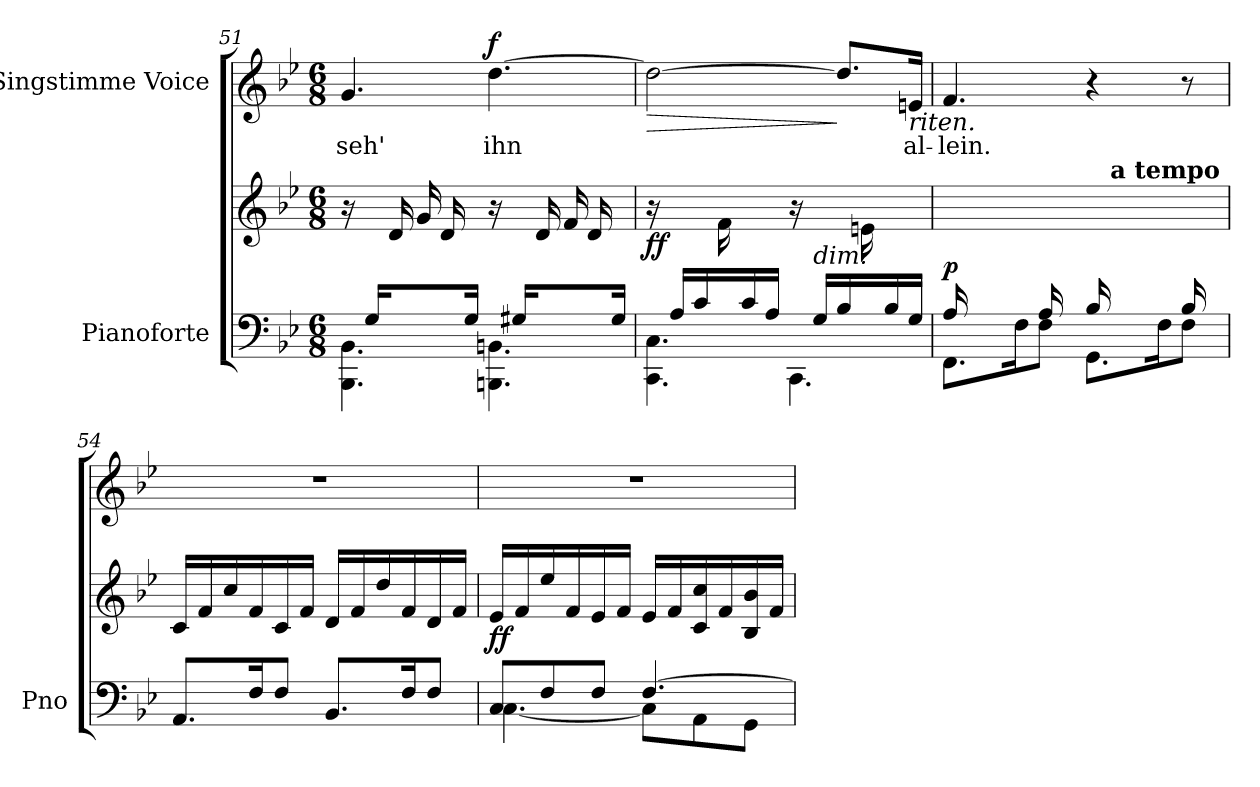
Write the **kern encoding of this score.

**kern	**kern	**dynam	**kern	**text	**dynam
*part2	*part2	*part2	*part1	*part1	*part1
*staff3	*staff2	*staff2/3	*staff1	*staff1	*staff1
*I"Pianoforte	*	*	*I"Singstimme Voice	*	*
*I'Pno	*	*	*	*	*
!!LO:PB:g=z
*clefF4	*clefG2	*	*clefG2	*	*
*k[b-e-]	*k[b-e-]	*	*k[b-e-]	*	*
*M6/8	*M6/8	*	*M6/8	*	*
=51	=51	=51	=51	=51	=51
*^	*	*	*	*	*
!	!	!	!	!	!LO:LY:b	!
16ryy	4.BBB-\ 4.BB-\	16r	.	4.g/	seh'	.
16G/LL	.	16ryy	.	.	.	.
8.ryy	.	16d/	.	.	.	.
.	.	16g/	.	.	.	.
.	.	16d/	.	.	.	.
16G/JJ	.	16ryy	.	.	.	.
!	!	!	!	!	!LO:LY:b	!LO:DY:a
16ryy	4.BBBn\ 4.BBn\	16r	.	[4.dd\	ihn	f
16G#X/LL	.	16ryy	.	.	.	.
8.ryy	.	16d/	.	.	.	.
.	.	16f/	.	.	.	.
.	.	16d/	.	.	.	.
16G#/JJ	.	16ryy	.	.	.	.
=52	=52	=52	=52	=52	=52	=52
!	!	!	!LO:DY:b	!	!	!LO:HP:b
16ryy	4.CC\ 4.C\	16r	ff	2dd\_	.	>
16A/LL	.	8ryy	.	.	.	.
16c/	.	.	.	.	.	.
16ryy	.	16f\	.	.	.	.
16c/	.	8ryy	.	.	.	.
16A/JJ	.	.	.	.	.	.
16ryy	4.CC\	16r	.	.	.	.
!	!	!LO:TX:b:i:t=dim.	!	!	!	!
16G/LL	.	8ryy	.	.	.	.
16B-/	.	.	.	8.dd/L]	.	]
16ryy	.	16en\	.	.	.	.
16B-/	.	8ryy	.	.	.	.
!	!	!	!	!LO:TX:b:i:t=riten.	!	!
!	!	!	!	!	!LO:LY:b	!
16G/JJ	.	.	.	16en/Jk	al-	.
!!LO:LB:g=z
=53	=53	=53	=53	=53	=53	=53
!	!	!	!LO:DY:b	!	!LO:LY:b	!
16A/LL	8.FF\L	16ryy	p	4.f/	-lein.	.
8.ryy	.	16f\	.	.	.	.
.	.	16a\	.	.	.	.
.	16F\K	16f\	.	.	.	.
16A/	8F\J	16ryy	.	.	.	.
16ryy	.	16f\JJ	.	.	.	.
16B-/LL	8.GG\L	16ryy	.	4r	.	.
!	!	!LO:TX:a:B:t=a tempo	!	!	!	!
8.ryy	.	16f\	.	.	.	.
.	.	16b-\	.	.	.	.
.	16F\K	16f\	.	.	.	.
16B-/	8F\J	16ryy	.	8r	.	.
16ryy	.	16f\JJ	.	.	.	.
*v	*v	*	*	*	*	*
!!LO:LB:g=z
=54	=54	=54	=54	=54	=54
8.AA/L	16c/LL	.	2.r	.	.
.	16f/	.	.	.	.
.	16cc/	.	.	.	.
16F/K	16f/	.	.	.	.
8F/J	16c/	.	.	.	.
.	16f/JJ	.	.	.	.
8.BB-/L	16d/LL	.	.	.	.
.	16f/	.	.	.	.
.	16dd/	.	.	.	.
16F/K	16f/	.	.	.	.
8F/J	16d/	.	.	.	.
.	16f/JJ	.	.	.	.
=55	=55	=55	=55	=55	=55
*^	*	*	*	*	*
!	!	!	!LO:DY:b	!	!	!
8C/L	[4.C\	16e-/LL	ff	2.r	.	.
.	.	16f/	.	.	.	.
8F/	.	16ee-/	.	.	.	.
.	.	16f/	.	.	.	.
8F/J	.	16e-/	.	.	.	.
.	.	16f/JJ	.	.	.	.
[4.F/	8C\L]	16e-/LL	.	.	.	.
.	.	16f/	.	.	.	.
.	8AA\	16c/ 16cc/	.	.	.	.
.	.	16f/	.	.	.	.
.	8GG\J	16B-/ 16b-/	.	.	.	.
.	.	16f/JJ	.	.	.	.
*v	*v	*	*	*	*	*
=	=	=	=	=	=
*-	*-	*-	*-	*-	*-
